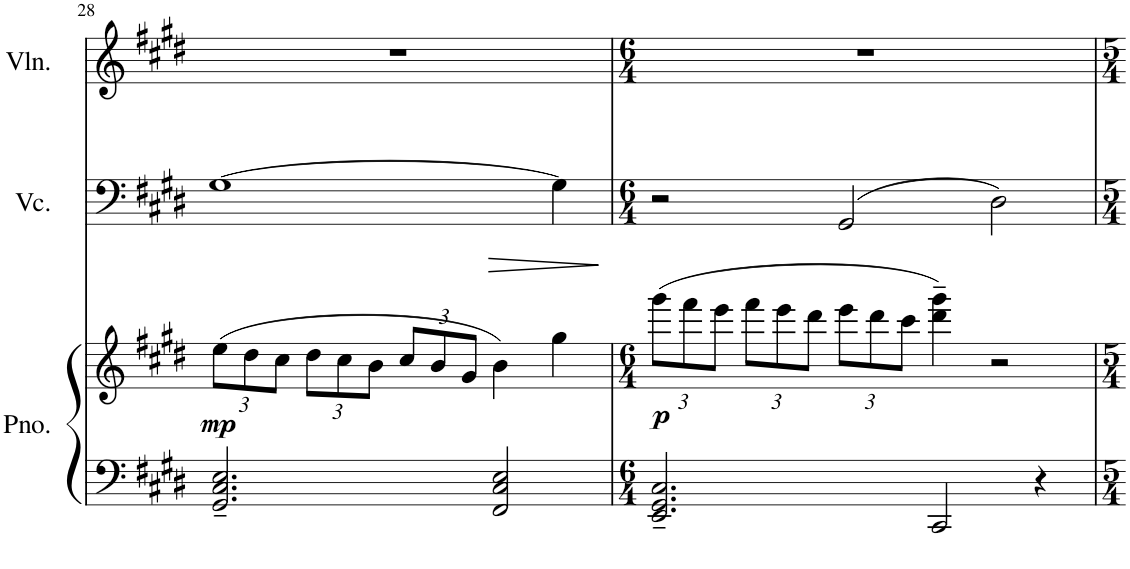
**kern	**kern	**dynam	**kern	**dynam	**kern
*part3	*part3	*part3	*part2	*part2	*part1
*staff4	*staff3	*staff3/4	*staff2	*staff2	*staff1
*I"鋼琴	*	*	*I"大提琴	*	*I"小提琴
!!LO:PB:g=z
*clefF4	*clefG2	*	*clefF4	*	*clefG2
*k[f#c#g#d#]	*k[f#c#g#d#]	*	*k[f#c#g#d#]	*	*k[f#c#g#d#]
*c#:	*c#:	*	*c#:	*	*c#:
*M5/4	*M5/4	*	*M5/4	*	*M5/4
*	*Xbrackettup	*	*	*	*
=28	=28	=28	=28	=28	=28
!	!	!LO:DY:b	!	!	!
2.GG#/~ 2.C#/~ 2.E/~	(12ee\L	mp	[1G#	.	4%5r
.	12dd#\	.	.	.	.
.	12cc#\J	.	.	.	.
.	12dd#\L	.	.	.	.
.	12cc#\	.	.	.	.
.	12b\J	.	.	.	.
.	12cc#/L	.	.	.	.
.	12b/	.	.	.	.
.	12g#/J	.	.	.	.
2FF#/ 2C#/ 2E/	4b\)	.	.	.	.
!	!	!	!	!LO:HP:b	!
.	4gg#\	.	4G#\]	>	.
.	.	.	.	]	.
=29	=29	=29	=29	=29	=29
*M6/4	*M6/4	*	*M6/4	*	*M6/4
!	!	!LO:DY:b	!	!	!
2.EE/~ 2.GG#/~ 2.C#/~	(12ggg#\L	p	2r	.	1.r
.	12fff#\	.	.	.	.
.	12eee\J	.	.	.	.
.	12fff#\L	.	.	.	.
.	12eee\	.	.	.	.
.	12ddd#\J	.	.	.	.
.	12eee\L	.	(2GG#/	.	.
.	12ddd#\	.	.	.	.
.	12ccc#\J	.	.	.	.
2CC#/	4ddd#\~ 4ggg#\~)	.	.	.	.
.	2r	.	2D#\)	.	.
4r	.	.	.	.	.
=	=	=	=	=	=
*-	*-	*-	*-	*-	*-
